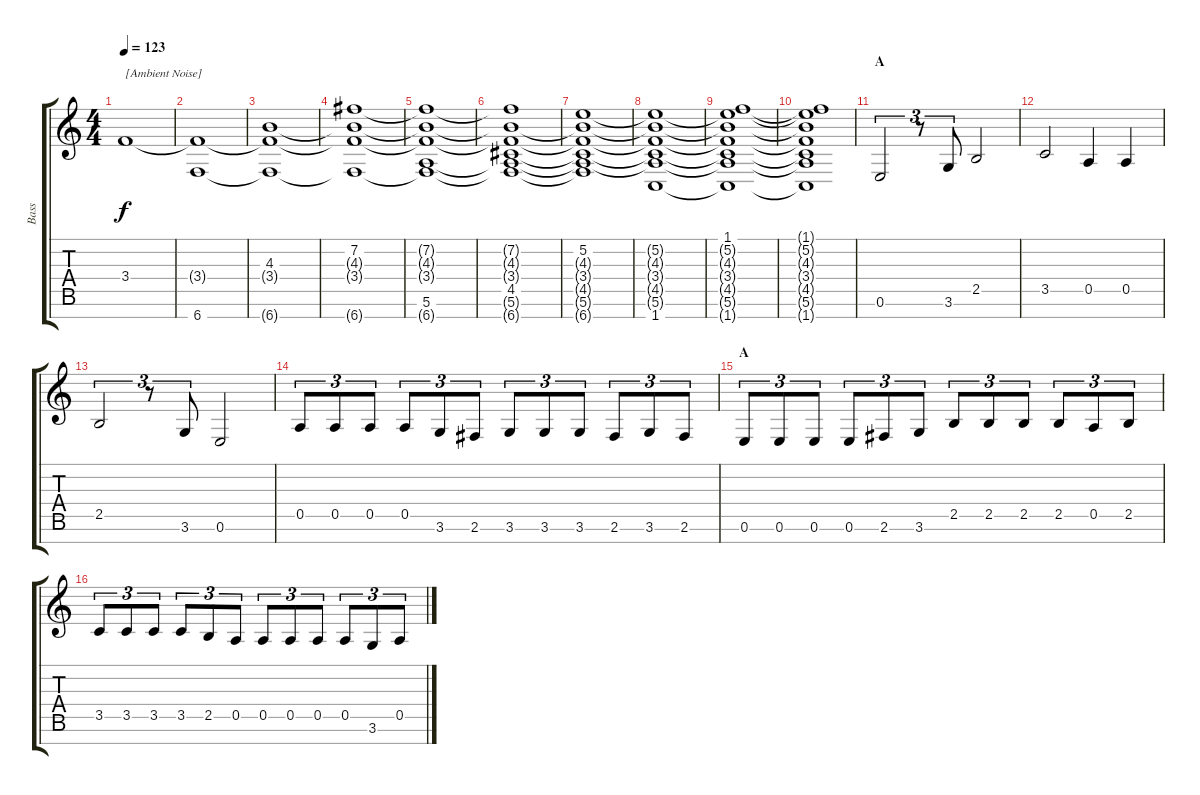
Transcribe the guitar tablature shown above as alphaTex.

\track ("Bass" "Bass") {instrument electricbasspick}
\staff {score tabs}
\tuning (E4 B3 G3 D3 A2 E2 B1) {hide}
\ts (4 4)
\tempo 123
\clef g2
\ks c
3.4.1{txt "[Ambient Noise]" dy f instrument seashore} |
(3.4{t} 6.7).1 |
(4.3 3.4{t} 6.7{t}).1 |
(7.2 4.3{t} 3.4{t} 6.7{t}).1 |
(7.2{t} 4.3{t} 3.4{t} 5.6 6.7{t}).1 |
(7.2{t} 4.3{t} 3.4{t} 4.5 5.6{t} 6.7{t}).1 |
(5.2 4.3{t} 3.4{t} 4.5{t} 5.6{t} 6.7{t}).1 |
(5.2{t} 4.3{t} 3.4{t} 4.5{t} 5.6{t} 1.7).1 |
(1.1 5.2{t} 4.3{t} 3.4{t} 4.5{t} 5.6{t} 1.7{t}).1 |
(1.1{t} 5.2{t} 4.3{t} 3.4{t} 4.5{t} 5.6{t} 1.7{t}).1 |
\section ("" "A")
0.6.2{tu (3 2) instrument electricbasspick} r.8{tu (3 2)} 3.6.8{tu (3 2)} 2.5.2 |
3.5.2 0.5.4 0.5.4 |
2.5.2{tu (3 2)} r.8{tu (3 2)} 3.6.8{tu (3 2)} 0.6.2 |
0.5.8{tu (3 2)} 0.5.8{tu (3 2)} 0.5.8{tu (3 2)} 0.5.8{tu (3 2)} 3.6.8{tu (3 2)} 2.6.8{tu (3 2)} 3.6.8{tu (3 2)} 3.6.8{tu (3 2)} 3.6.8{tu (3 2)} 2.6.8{tu (3 2)} 3.6.8{tu (3 2)} 2.6.8{tu (3 2)} |
\section ("" "A")
0.6.8{tu (3 2)} 0.6.8{tu (3 2)} 0.6.8{tu (3 2)} 0.6.8{tu (3 2)} 2.6.8{tu (3 2)} 3.6.8{tu (3 2)} 2.5.8{tu (3 2)} 2.5.8{tu (3 2)} 2.5.8{tu (3 2)} 2.5.8{tu (3 2)} 0.5.8{tu (3 2)} 2.5.8{tu (3 2)} |
3.5.8{tu (3 2)} 3.5.8{tu (3 2)} 3.5.8{tu (3 2)} 3.5.8{tu (3 2)} 2.5.8{tu (3 2)} 0.5.8{tu (3 2)} 0.5.8{tu (3 2)} 0.5.8{tu (3 2)} 0.5.8{tu (3 2)} 0.5.8{tu (3 2)} 3.6.8{tu (3 2)} 0.5.8{tu (3 2)}
